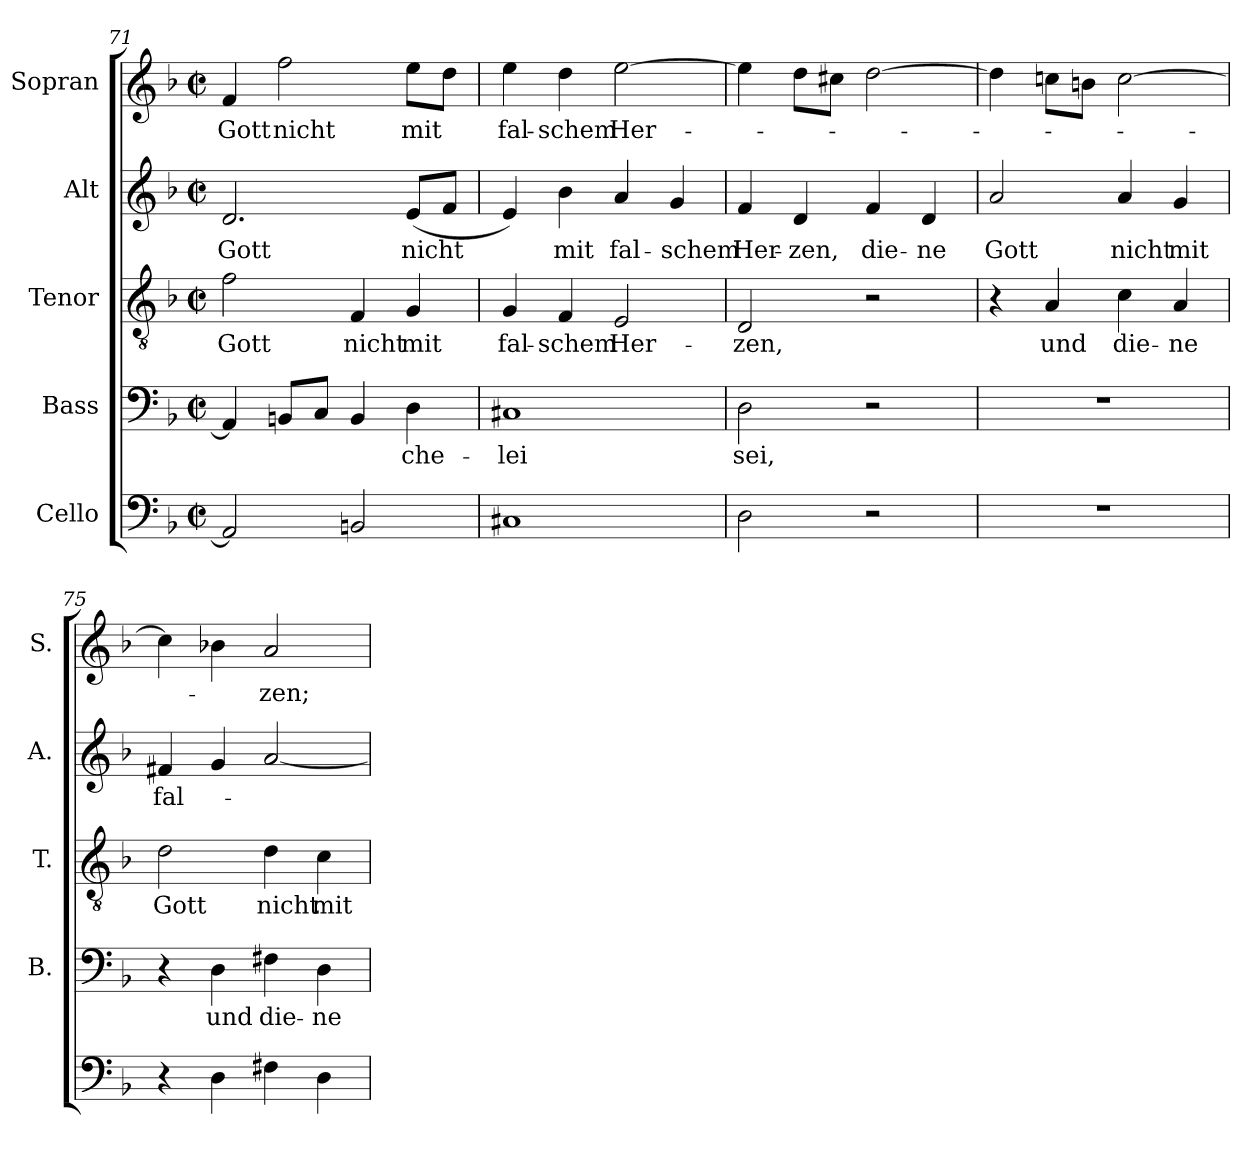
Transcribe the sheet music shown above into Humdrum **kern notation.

**kern	**kern	**text	**kern	**text	**kern	**text	**kern	**text
*part5	*part4	*part4	*part3	*part3	*part2	*part2	*part1	*part1
*staff5	*staff4	*staff4	*staff3	*staff3	*staff2	*staff2	*staff1	*staff1
*I"Cello	*I"Bass	*	*I"Tenor	*	*I"Alt	*	*I"Sopran	*
*	*I'B.	*	*I'T.	*	*I'A.	*	*I'S.	*
*clefF4	*clefF4	*	*clefGv2	*	*clefG2	*	*clefG2	*
*	*	*	*ITrd7c12	*	*	*	*	*
*k[b-]	*k[b-]	*	*k[b-]	*	*k[b-]	*	*k[b-]	*
*F:	*F:	*	*F:	*	*F:	*	*F:	*
*M2/2	*M2/2	*	*M2/2	*	*M2/2	*	*M2/2	*
*met(c|)	*met(c|)	*	*met(c|)	*	*met(c|)	*	*met(c|)	*
=71	=71	=71	=71	=71	=71	=71	=71	=71
!	!	!	!	!LO:LY:b:color=#000000	!	!	!	!
!	!	!	!	!	!	!LO:LY:b:color=#000000	!	!
!	!	!	!	!	!	!	!	!LO:LY:b:color=#000000
2AAi/]	4AAi/]	.	2Fi\	Gott	2.di/	Gott	4fi/	Gott
!	!	!	!	!	!	!	!	!LO:LY:b:color=#000000
.	8BBni/L	.	.	.	.	.	2ffi\	nicht
.	8Ci/J	.	.	.	.	.	.	.
!	!	!	!	!LO:LY:b:color=#000000	!	!	!	!
2BBni/	4BBi/	.	4FFi/	nicht	.	.	.	.
!	!	!LO:LY:b:color=#000000	!	!	!	!	!	!
!	!	!	!	!LO:LY:b:color=#000000	!	!	!	!
!	!	!	!	!	!	!LO:LY:b:color=#000000	!	!
!	!	!	!	!	!	!	!	!LO:LY:b:color=#000000
.	4Di\	-che-	4GGi/	mit	(8ei/L	nicht	8eei\L	mit
.	.	.	.	.	8fi/J	.	8ddi\J	.
!!LO:LB:g=z
=72	=72	=72	=72	=72	=72	=72	=72	=72
!	!	!LO:LY:b:color=#000000	!	!	!	!	!	!
!	!	!	!	!LO:LY:b:color=#000000	!	!	!	!
!	!	!	!	!	!	!	!	!LO:LY:b:color=#000000
1C#Xi	1C#Xi	-lei	4GGi/	fal-	4ei/)	.	4eei\	fal-
!	!	!	!	!LO:LY:b:color=#000000	!	!	!	!
!	!	!	!	!	!	!LO:LY:b:color=#000000	!	!
!	!	!	!	!	!	!	!	!LO:LY:b:color=#000000
.	.	.	4FFi/	-schem	4b-i\	mit	4ddi\	-schem
!	!	!	!	!LO:LY:b:color=#000000	!	!	!	!
!	!	!	!	!	!	!LO:LY:b:color=#000000	!	!
!	!	!	!	!	!	!	!	!LO:LY:b:color=#000000
.	.	.	2EEi/	Her-	4ai/	fal-	[>2eei\	Her-
!	!	!	!	!	!	!LO:LY:b:color=#000000	!	!
.	.	.	.	.	4gi/	-schem	.	.
=73	=73	=73	=73	=73	=73	=73	=73	=73
!	!	!LO:LY:b:color=#000000	!	!	!	!	!	!
!	!	!	!	!LO:LY:b:color=#000000	!	!	!	!
!	!	!	!	!	!	!LO:LY:b:color=#000000	!	!
2Di\	2Di\	sei,	2DDi/	-zen,	4fi/	Her-	4eei\]	.
!	!	!	!	!	!	!LO:LY:b:color=#000000	!	!
.	.	.	.	.	4di/	-zen,	8ddi\L	.
.	.	.	.	.	.	.	8cc#Xi\J	.
!	!	!	!	!	!	!LO:LY:b:color=#000000	!	!
2r	2r	.	2r	.	4fi/	die-	[>2ddi\	.
!	!	!	!	!	!	!LO:LY:b:color=#000000	!	!
.	.	.	.	.	4di/	-ne	.	.
=74	=74	=74	=74	=74	=74	=74	=74	=74
!	!	!	!	!	!	!LO:LY:b:color=#000000	!	!
1r	1r	.	4r	.	2ai/	Gott	4ddi\]	.
!	!	!	!	!LO:LY:b:color=#000000	!	!	!	!
.	.	.	4AAi/	und	.	.	8ccni\L	.
.	.	.	.	.	.	.	8bni\J	.
!	!	!	!	!LO:LY:b:color=#000000	!	!	!	!
!	!	!	!	!	!	!LO:LY:b:color=#000000	!	!
.	.	.	4Ci\	die-	4ai/	nicht	[>2cci\	.
!	!	!	!	!LO:LY:b:color=#000000	!	!	!	!
!	!	!	!	!	!	!LO:LY:b:color=#000000	!	!
.	.	.	4AAi/	-ne	4gi/	mit	.	.
=75	=75	=75	=75	=75	=75	=75	=75	=75
!	!	!	!	!LO:LY:b:color=#000000	!	!	!	!
!	!	!	!	!	!	!LO:LY:b:color=#000000	!	!
4r	4r	.	2Di\	Gott	4f#Xi/	fal-	4cci\]	.
!	!	!LO:LY:b:color=#000000	!	!	!	!	!	!
4Di\	4Di\	und	.	.	4gi/	.	4b-Xi\	.
!	!	!LO:LY:b:color=#000000	!	!	!	!	!	!
!	!	!	!	!LO:LY:b:color=#000000	!	!	!	!
!	!	!	!	!	!	!	!	!LO:LY:b:color=#000000
4F#Xi\	4F#Xi\	die-	4Di\	nicht	[<2ai/	.	2ai/	-zen;
!	!	!LO:LY:b:color=#000000	!	!	!	!	!	!
!	!	!	!	!LO:LY:b:color=#000000	!	!	!	!
4Di\	4Di\	-ne	4Ci\	mit	.	.	.	.
=	=	=	=	=	=	=	=	=
*-	*-	*-	*-	*-	*-	*-	*-	*-
